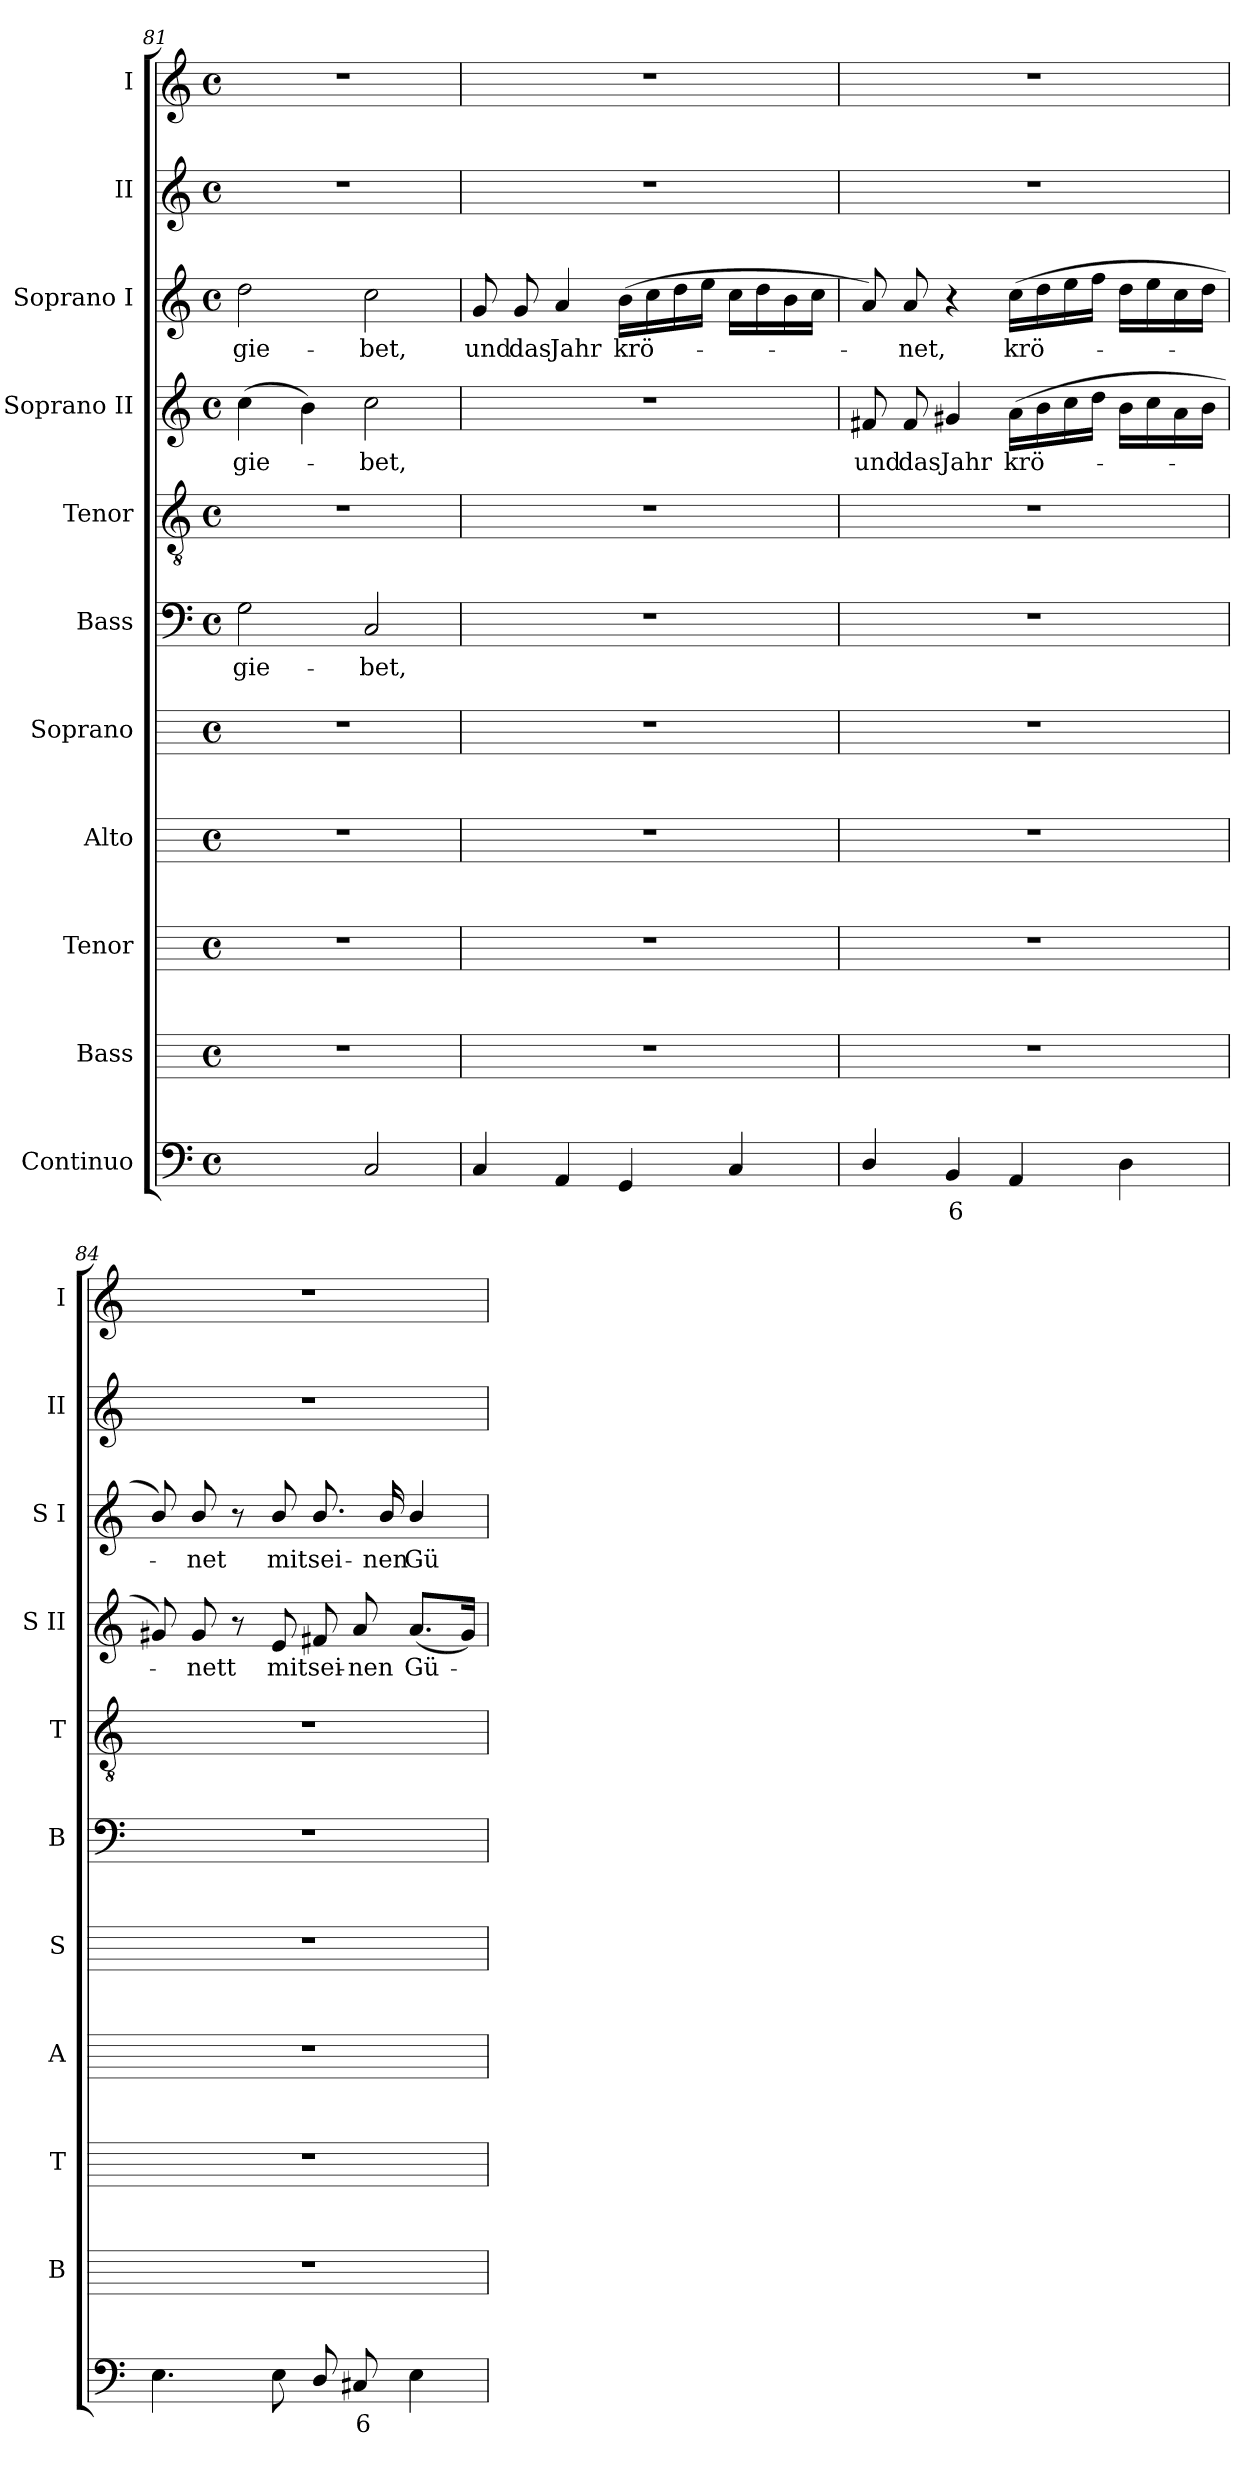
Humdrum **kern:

**kern	**text	**kern	**kern	**kern	**kern	**kern	**text	**kern	**kern	**text	**kern	**text	**kern	**kern
*part11	*part11	*part10	*part9	*part8	*part7	*part6	*part6	*part5	*part4	*part4	*part3	*part3	*part2	*part1
*staff11	*staff11	*staff10	*staff9	*staff8	*staff7	*staff6	*staff6	*staff5	*staff4	*staff4	*staff3	*staff3	*staff2	*staff1
*I"Continuo	*	*I"Bass	*I"Tenor	*I"Alto	*I"Soprano	*I"Bass	*	*I"Tenor	*I"Soprano II	*	*I"Soprano I	*	*I"II	*I"I
*	*	*I'B	*I'T	*I'A	*I'S	*I'B	*	*I'T	*I'S II	*	*I'S I	*	*I'II	*I'I
!!LO:LB:g=z
*clefF4	*	*	*	*	*	*clefF4	*	*clefGv2	*clefG2	*	*clefG2	*	*clefG2	*clefG2
*	*	*ITrd4c7	*ITrd4c7	*ITrd4c7	*ITrd4c7	*	*	*	*	*	*	*	*	*
*k[]	*	*	*	*	*	*k[]	*	*k[]	*k[]	*	*k[]	*	*k[]	*k[]
*C:	*	*	*	*	*	*C:	*	*C:	*C:	*	*C:	*	*C:	*C:
*M4/4	*	*M4/4	*M4/4	*M4/4	*M4/4	*M4/4	*	*M4/4	*M4/4	*	*M4/4	*	*M4/4	*M4/4
*met(c)	*	*met(c)	*met(c)	*met(c)	*met(c)	*met(c)	*	*met(c)	*met(c)	*	*met(c)	*	*met(c)	*met(c)
=81	=81	=81	=81	=81	=81	=81	=81	=81	=81	=81	=81	=81	=81	=81
!	!LO:LY:b	!	!	!	!	!	!LO:LY:b	!	!	!LO:LY:b	!	!LO:LY:b	!	!
[4Gyy	4	1r	1r	1r	1r	2G	gie-	1r	(>4cc	gie-	2dd	gie-	1r	1r
!	!LO:LY:b	!	!	!	!	!	!	!	!	!	!	!	!	!
4Gyy]	3	.	.	.	.	.	.	.	4b)	.	.	.	.	.
!	!	!	!	!	!	!	!LO:LY:b	!	!	!LO:LY:b	!	!LO:LY:b	!	!
2C	.	.	.	.	.	2C	-bet,	.	2cc	bet,	2cc	-bet,	.	.
=82	=82	=82	=82	=82	=82	=82	=82	=82	=82	=82	=82	=82	=82	=82
!	!	!	!	!	!	!	!	!	!	!	!	!LO:LY:b	!	!
4C	.	1r	1r	1r	1r	1r	.	1r	1r	.	8g	und	1r	1r
!	!	!	!	!	!	!	!	!	!	!	!	!LO:LY:b	!	!
.	.	.	.	.	.	.	.	.	.	.	8g	das	.	.
!	!	!	!	!	!	!	!	!	!	!	!	!LO:LY:b	!	!
4AA	.	.	.	.	.	.	.	.	.	.	4a	Jahr	.	.
!	!	!	!	!	!	!	!	!	!	!	!	!LO:LY:b	!	!
4GG	.	.	.	.	.	.	.	.	.	.	(>16bLL	krö-	.	.
.	.	.	.	.	.	.	.	.	.	.	16cc	.	.	.
.	.	.	.	.	.	.	.	.	.	.	16dd	.	.	.
.	.	.	.	.	.	.	.	.	.	.	16eeJJ	.	.	.
4C	.	.	.	.	.	.	.	.	.	.	16ccLL	.	.	.
.	.	.	.	.	.	.	.	.	.	.	16dd	.	.	.
.	.	.	.	.	.	.	.	.	.	.	16b	.	.	.
.	.	.	.	.	.	.	.	.	.	.	16ccJJ	.	.	.
=83	=83	=83	=83	=83	=83	=83	=83	=83	=83	=83	=83	=83	=83	=83
!	!	!	!	!	!	!	!	!	!	!LO:LY:b	!	!	!	!
4D/	.	1r	1r	1r	1r	1r	.	1r	8f#X	und	8a)	.	1r	1r
!	!	!	!	!	!	!	!	!	!	!LO:LY:b	!	!LO:LY:b	!	!
.	.	.	.	.	.	.	.	.	8f#	das	8a	net,	.	.
!	!LO:LY:b	!	!	!	!	!	!	!	!	!LO:LY:b	!	!	!	!
4BB	6	.	.	.	.	.	.	.	4g#X	Jahr	4r	.	.	.
!	!	!	!	!	!	!	!	!	!	!LO:LY:b	!	!LO:LY:b	!	!
4AA	.	.	.	.	.	.	.	.	(>16aLL	krö-	(>16ccLL	krö-	.	.
.	.	.	.	.	.	.	.	.	16b	.	16dd	.	.	.
.	.	.	.	.	.	.	.	.	16cc	.	16ee	.	.	.
.	.	.	.	.	.	.	.	.	16ddJJ	.	16ffJJ	.	.	.
4D	.	.	.	.	.	.	.	.	16bLL	.	16ddLL	.	.	.
.	.	.	.	.	.	.	.	.	16cc	.	16ee	.	.	.
.	.	.	.	.	.	.	.	.	16a	.	16cc	.	.	.
.	.	.	.	.	.	.	.	.	16bJJ	.	16ddJJ	.	.	.
=84	=84	=84	=84	=84	=84	=84	=84	=84	=84	=84	=84	=84	=84	=84
4.E	.	1r	1r	1r	1r	1r	.	1r	8g#X)	.	8b/)	.	1r	1r
!	!	!	!	!	!	!	!	!	!	!LO:LY:b	!	!LO:LY:b	!	!
.	.	.	.	.	.	.	.	.	8g#	nett	8b/	net	.	.
.	.	.	.	.	.	.	.	.	8r	.	8r	.	.	.
!	!	!	!	!	!	!	!	!	!	!LO:LY:b	!	!LO:LY:b	!	!
8E	.	.	.	.	.	.	.	.	8e	mit	8b/	mit	.	.
!	!	!	!	!	!	!	!	!	!	!LO:LY:b	!	!LO:LY:b	!	!
8D/L	.	.	.	.	.	.	.	.	8f#X	sei-	8.b/	sei-	.	.
!	!LO:LY:b	!	!	!	!	!	!	!	!	!LO:LY:b	!	!	!	!
8C#X	6	.	.	.	.	.	.	.	8a	-nen	.	.	.	.
!	!	!	!	!	!	!	!	!	!	!	!	!LO:LY:b	!	!
.	.	.	.	.	.	.	.	.	.	.	16b/	-nen	.	.
!	!	!	!	!	!	!	!	!	!	!LO:LY:b	!	!LO:LY:b	!	!
4E	.	.	.	.	.	.	.	.	(<8.aL	Gü-	4b/	Gü-	.	.
.	.	.	.	.	.	.	.	.	16g#J)	.	.	.	.	.
=	=	=	=	=	=	=	=	=	=	=	=	=	=	=
*-	*-	*-	*-	*-	*-	*-	*-	*-	*-	*-	*-	*-	*-	*-
